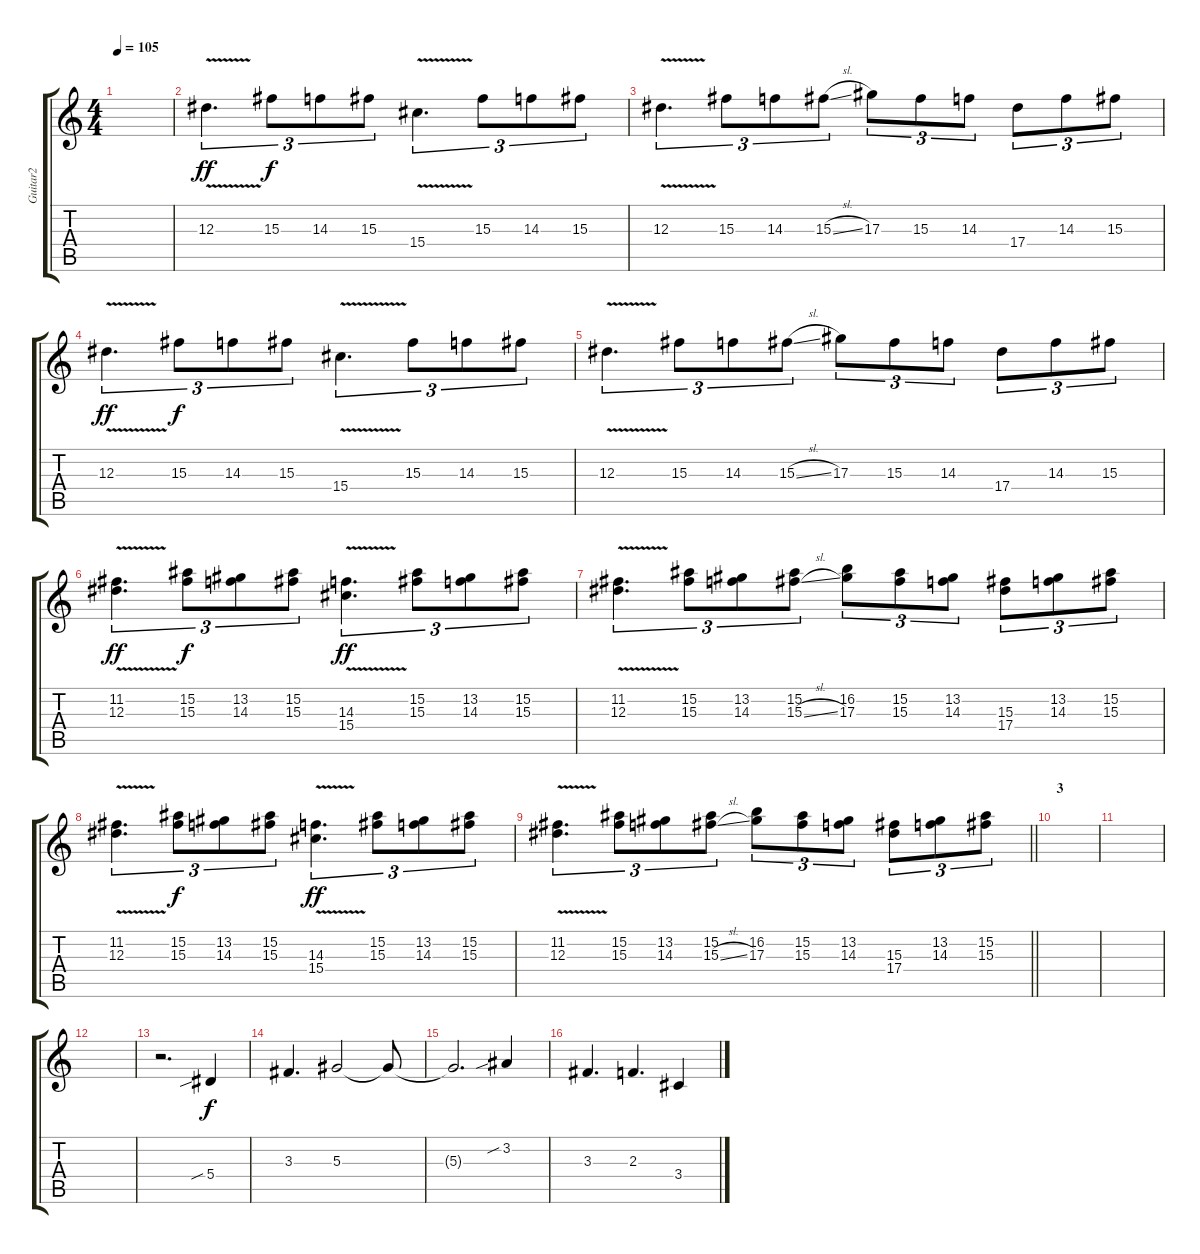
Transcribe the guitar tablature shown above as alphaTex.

\track ("Guitar2" "Guitar2") {instrument distortionguitar}
\staff {score tabs}
\tuning (C4 G3 Eb3 Bb2 F2 C2) {hide}
\ts (4 4)
\tempo 105
\clef g2
\ks c
|
12.3{v}.4{d tu (3 2) dy ff} 15.3.8{tu (3 2) dy f} 14.3.8{tu (3 2)} 15.3.8{tu (3 2)} 15.4{v}.4{d tu (3 2)} 15.3.8{tu (3 2)} 14.3.8{tu (3 2)} 15.3.8{tu (3 2)} |
12.3{v}.4{d tu (3 2)} 15.3.8{tu (3 2)} 14.3.8{tu (3 2)} 15.3{sl}.8{tu (3 2)} 17.3.8{tu (3 2)} 15.3.8{tu (3 2)} 14.3.8{tu (3 2)} 17.4.8{tu (3 2)} 14.3.8{tu (3 2)} 15.3.8{tu (3 2)} |
12.3{v}.4{d tu (3 2) dy ff} 15.3.8{tu (3 2) dy f} 14.3.8{tu (3 2)} 15.3.8{tu (3 2)} 15.4{v}.4{d tu (3 2)} 15.3.8{tu (3 2)} 14.3.8{tu (3 2)} 15.3.8{tu (3 2)} |
12.3{v}.4{d tu (3 2)} 15.3.8{tu (3 2)} 14.3.8{tu (3 2)} 15.3{sl}.8{tu (3 2)} 17.3.8{tu (3 2)} 15.3.8{tu (3 2)} 14.3.8{tu (3 2)} 17.4.8{tu (3 2)} 14.3.8{tu (3 2)} 15.3.8{tu (3 2)} |
(11.2{v} 12.3{v}).4{d tu (3 2) dy ff} (15.2 15.3).8{tu (3 2) dy f} (13.2 14.3).8{tu (3 2)} (15.2 15.3).8{tu (3 2)} (14.3{v} 15.4{v}).4{d tu (3 2) dy ff} (15.2 15.3).8{tu (3 2)} (13.2 14.3).8{tu (3 2)} (15.2 15.3).8{tu (3 2)} |
(11.2{v} 12.3{v}).4{d tu (3 2)} (15.2 15.3).8{tu (3 2)} (13.2 14.3).8{tu (3 2)} (15.2 15.3{sl}).8{tu (3 2)} (16.2 17.3).8{tu (3 2)} (15.2 15.3).8{tu (3 2)} (13.2 14.3).8{tu (3 2)} (15.3 17.4).8{tu (3 2)} (13.2 14.3).8{tu (3 2)} (15.2 15.3).8{tu (3 2)} |
(11.2{v} 12.3{v}).4{d tu (3 2)} (15.2 15.3).8{tu (3 2) dy f} (13.2 14.3).8{tu (3 2)} (15.2 15.3).8{tu (3 2)} (14.3{v} 15.4{v}).4{d tu (3 2) dy ff} (15.2 15.3).8{tu (3 2)} (13.2 14.3).8{tu (3 2)} (15.2 15.3).8{tu (3 2)} |
\barLineRight lightlight
(11.2{v} 12.3{v}).4{d tu (3 2)} (15.2 15.3).8{tu (3 2)} (13.2 14.3).8{tu (3 2)} (15.2 15.3{sl}).8{tu (3 2)} (16.2 17.3).8{tu (3 2)} (15.2 15.3).8{tu (3 2)} (13.2 14.3).8{tu (3 2)} (15.3 17.4).8{tu (3 2)} (13.2 14.3).8{tu (3 2)} (15.2 15.3).8{tu (3 2)} |
\section ("" "3")
|
|
|
r.2{d} 5.4{sib}.4{dy f} |
3.3.4{d} 5.3.2 5.3{t}.8 |
5.3{t}.2{d} 3.2{sib}.4 |
3.3.4{d} 2.3.4{d} 3.4.4
